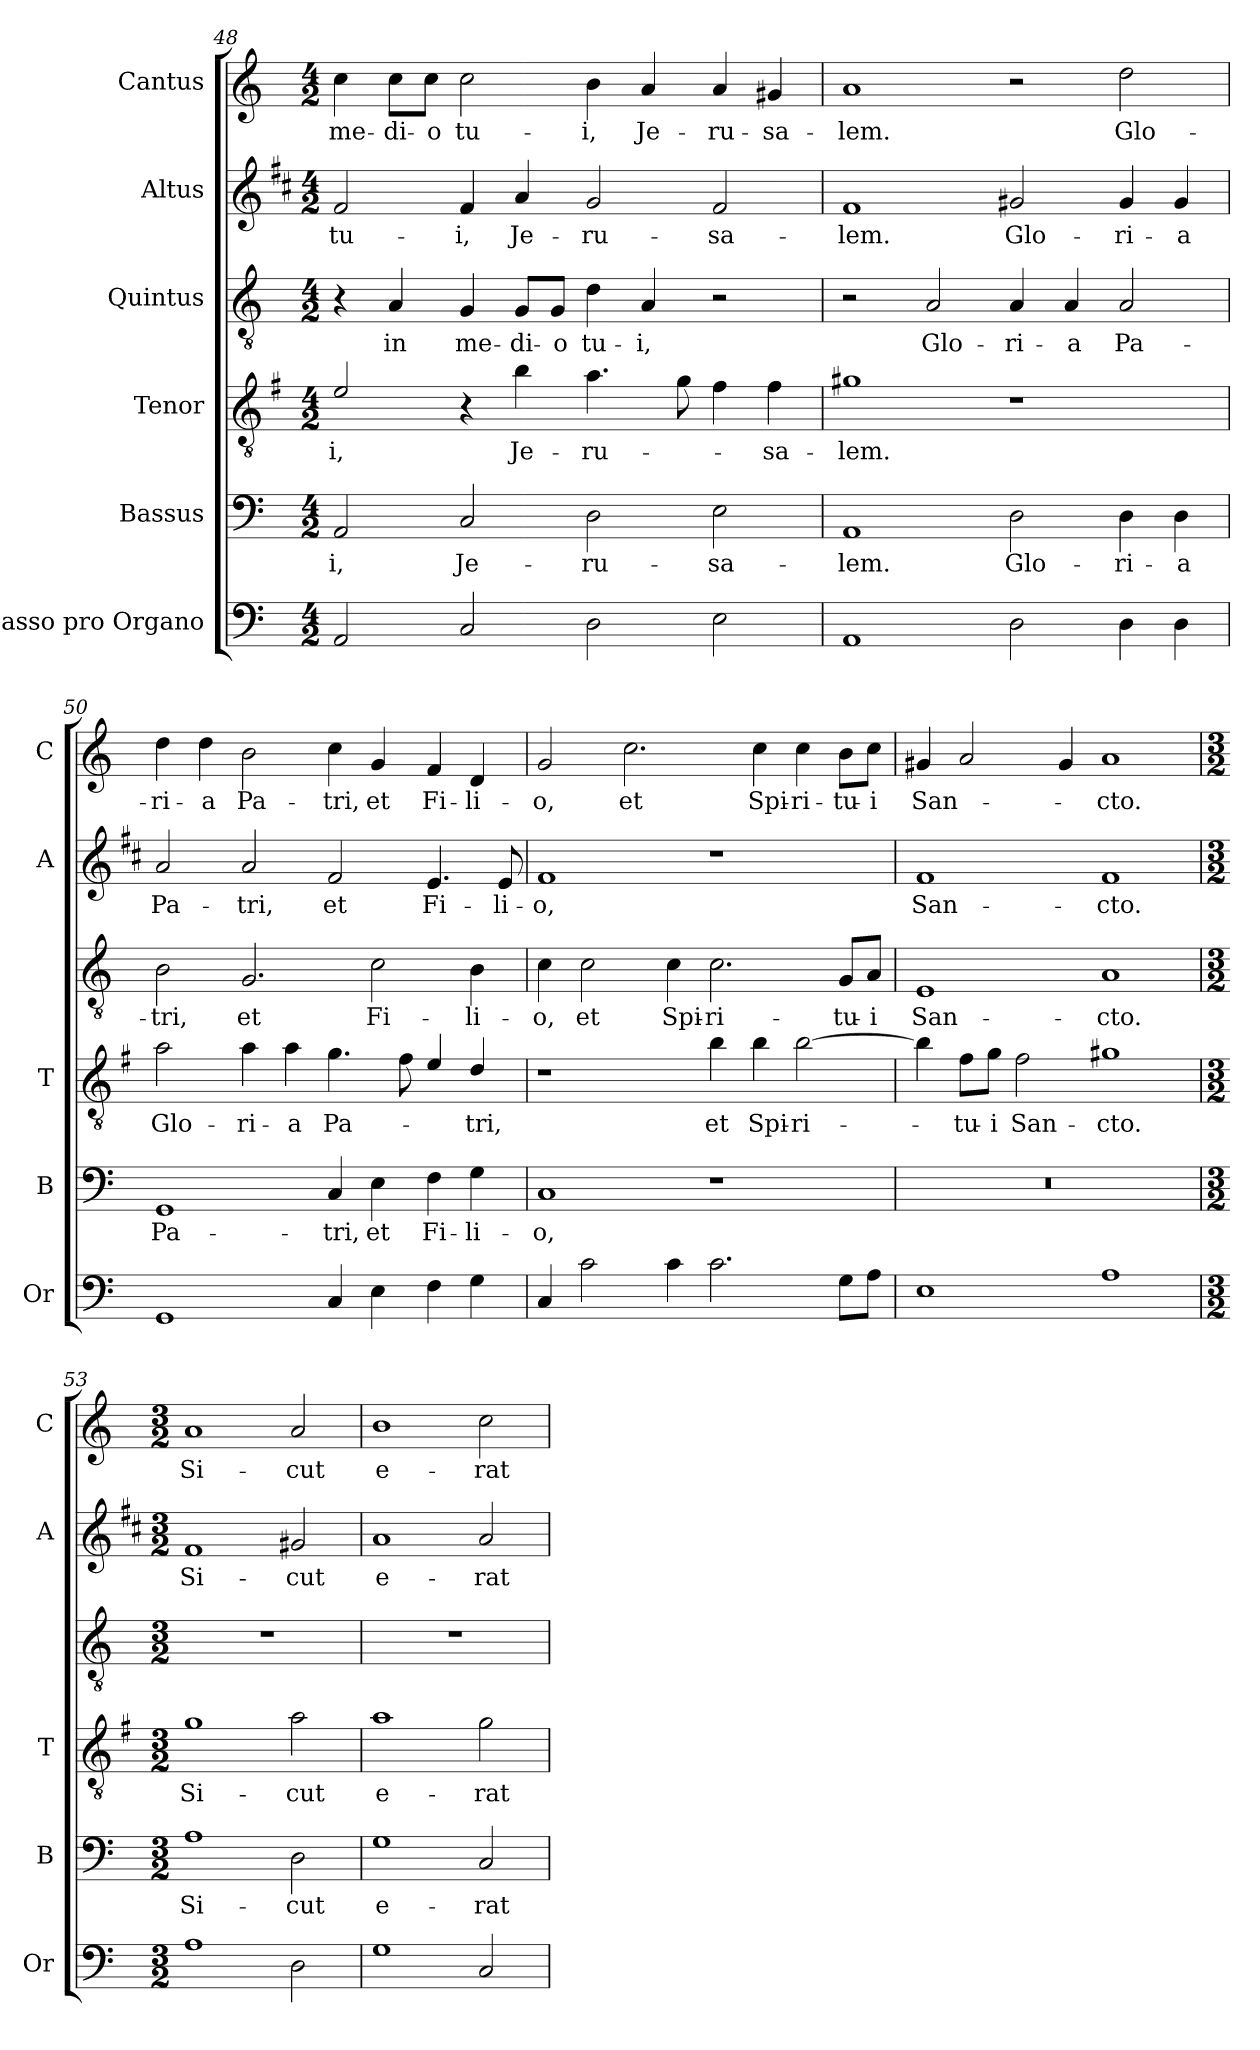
**kern	**kern	**text	**kern	**text	**kern	**text	**kern	**text	**kern	**text
*part6	*part5	*part5	*part4	*part4	*part3	*part3	*part2	*part2	*part1	*part1
*staff6	*staff5	*staff5	*staff4	*staff4	*staff3	*staff3	*staff2	*staff2	*staff1	*staff1
*I"Basso pro Organo	*I"Bassus	*	*I"Tenor	*	*I"Quintus	*	*I"Altus	*	*I"Cantus	*
*I'Or	*I'B	*	*I'T	*	*	*	*I'A	*	*I'C	*
*clefF4	*clefF4	*	*clefGv2	*	*clefGv2	*	*clefG2	*	*clefG2	*
*	*	*	*ITrd4c7	*	*	*	*ITrd1c2	*	*	*
*k[]	*k[]	*	*k[]	*	*k[]	*	*k[]	*	*k[]	*
*C:	*C:	*	*C:	*	*C:	*	*C:	*	*C:	*
*M4/2	*M4/2	*	*M4/2	*	*M4/2	*	*M4/2	*	*M4/2	*
=48	=48	=48	=48	=48	=48	=48	=48	=48	=48	=48
!	!	!LO:LY:b	!	!LO:LY:b	!	!	!	!LO:LY:b	!	!LO:LY:b
2AA/	2AA/	-i,	2A/	-i,	4r	.	2e/	tu-	4cc\	me-
!	!	!	!	!	!	!LO:LY:b	!	!	!	!LO:LY:b
.	.	.	.	.	4A/	in	.	.	8cc\L	-di-
!	!	!	!	!	!	!	!	!	!	!LO:LY:b
.	.	.	.	.	.	.	.	.	8cc\J	-o
!	!	!LO:LY:b	!	!	!	!LO:LY:b	!	!LO:LY:b	!	!LO:LY:b
2C/	2C/	Je-	4r	.	4G/	me-	4e/	-i,	2cc\	tu-
!	!	!	!	!LO:LY:b	!	!LO:LY:b	!	!LO:LY:b	!	!
.	.	.	4e\	Je-	8G/L	-di-	4g/	Je-	.	.
!	!	!	!	!	!	!LO:LY:b	!	!	!	!
.	.	.	.	.	8G/J	-o	.	.	.	.
!	!	!LO:LY:b	!	!LO:LY:b	!	!LO:LY:b	!	!LO:LY:b	!	!LO:LY:b
2D\	2D\	-ru-	4.d\	-ru-	4d\	tu-	2f/	-ru-	4b\	-i,
!	!	!	!	!	!	!LO:LY:b	!	!	!	!LO:LY:b
.	.	.	.	.	4A/	-i,	.	.	4a/	Je-
.	.	.	8c\	.	.	.	.	.	.	.
!	!	!LO:LY:b	!	!	!	!	!	!LO:LY:b	!	!LO:LY:b
2E\	2E\	-sa-	4B\	.	2r	.	2e/	-sa-	4a/	-ru-
!	!	!	!	!LO:LY:b	!	!	!	!	!	!LO:LY:b
.	.	.	4B\	-sa-	.	.	.	.	4g#X/	-sa-
!!LO:LB:g=z
=49	=49	=49	=49	=49	=49	=49	=49	=49	=49	=49
!	!	!LO:LY:b	!	!LO:LY:b	!	!	!	!LO:LY:b	!	!LO:LY:b
1AA	1AA	-lem.	1c#X	-lem.	2r	.	1e	-lem.	1a	-lem.
!	!	!	!	!	!	!LO:LY:b	!	!	!	!
.	.	.	.	.	2A/	Glo-	.	.	.	.
!	!	!LO:LY:b	!	!	!	!LO:LY:b	!	!LO:LY:b	!	!
2D\	2D\	Glo-	1r	.	4A/	-ri-	2f#X/	Glo-	2r	.
!	!	!	!	!	!	!LO:LY:b	!	!	!	!
.	.	.	.	.	4A/	-a	.	.	.	.
!	!	!LO:LY:b	!	!	!	!LO:LY:b	!	!LO:LY:b	!	!LO:LY:b
4D\	4D\	-ri-	.	.	2A/	Pa-	4f#/	-ri-	2dd\	Glo-
!	!	!LO:LY:b	!	!	!	!	!	!LO:LY:b	!	!
4D\	4D\	-a	.	.	.	.	4f#/	-a	.	.
=50	=50	=50	=50	=50	=50	=50	=50	=50	=50	=50
!	!	!LO:LY:b	!	!LO:LY:b	!	!LO:LY:b	!	!LO:LY:b	!	!LO:LY:b
1GG	1GG	Pa-	2d\	Glo-	2B\	-tri,	2g/	Pa-	4dd\	-ri-
!	!	!	!	!	!	!	!	!	!	!LO:LY:b
.	.	.	.	.	.	.	.	.	4dd\	-a
!	!	!	!	!LO:LY:b	!	!LO:LY:b	!	!LO:LY:b	!	!LO:LY:b
.	.	.	4d\	-ri-	2.G/	et	2g/	-tri,	2b\	Pa-
!	!	!	!	!LO:LY:b	!	!	!	!	!	!
.	.	.	4d\	-a	.	.	.	.	.	.
!	!	!LO:LY:b	!	!LO:LY:b	!	!	!	!LO:LY:b	!	!LO:LY:b
4C/	4C/	-tri,	4.c\	Pa-	.	.	2e/	et	4cc\	-tri,
!	!	!LO:LY:b	!	!	!	!LO:LY:b	!	!	!	!LO:LY:b
4E\	4E\	et	.	.	2c\	Fi-	.	.	4g/	et
.	.	.	8B\	.	.	.	.	.	.	.
!	!	!LO:LY:b	!	!	!	!	!	!LO:LY:b	!	!LO:LY:b
4F\	4F\	Fi-	4A/	.	.	.	4.d/	Fi-	4f/	Fi-
!	!	!LO:LY:b	!	!LO:LY:b	!	!LO:LY:b	!	!	!	!LO:LY:b
4G\	4G\	-li-	4G/	-tri,	4B\	-li-	.	.	4d/	-li-
!	!	!	!	!	!	!	!	!LO:LY:b	!	!
.	.	.	.	.	.	.	8d/	-li-	.	.
=51	=51	=51	=51	=51	=51	=51	=51	=51	=51	=51
!	!	!LO:LY:b	!	!	!	!LO:LY:b	!	!LO:LY:b	!	!LO:LY:b
4C/	1C	-o,	1r	.	4c\	-o,	1e	-o,	2g/	-o,
!	!	!	!	!	!	!LO:LY:b	!	!	!	!
2c\	.	.	.	.	2c\	et	.	.	.	.
!	!	!	!	!	!	!	!	!	!	!LO:LY:b
.	.	.	.	.	.	.	.	.	2.cc\	et
!	!	!	!	!	!	!LO:LY:b	!	!	!	!
4c\	.	.	.	.	4c\	Spi-	.	.	.	.
!	!	!	!	!LO:LY:b	!	!LO:LY:b	!	!	!	!
2.c\	1r	.	4e\	et	2.c\	-ri-	1r	.	.	.
!	!	!	!	!LO:LY:b	!	!	!	!	!	!LO:LY:b
.	.	.	4e\	Spi-	.	.	.	.	4cc\	Spi-
!	!	!	!	!LO:LY:b	!	!	!	!	!	!LO:LY:b
.	.	.	[2e\	-ri-	.	.	.	.	4cc\	-ri-
!	!	!	!	!	!	!LO:LY:b	!	!	!	!LO:LY:b
8G\L	.	.	.	.	8G/L	-tu-	.	.	8b\L	-tu-
!	!	!	!	!	!	!LO:LY:b	!	!	!	!LO:LY:b
8A\J	.	.	.	.	8A/J	-i	.	.	8cc\J	-i
=52	=52	=52	=52	=52	=52	=52	=52	=52	=52	=52
!	!	!	!	!	!	!LO:LY:b	!	!LO:LY:b	!	!LO:LY:b
1E	0r	.	4e\]	.	1E	San-	1e	San-	4g#X/	San-
!	!	!	!	!LO:LY:b	!	!	!	!	!	!
.	.	.	8B\L	-tu-	.	.	.	.	2a/	.
!	!	!	!	!LO:LY:b	!	!	!	!	!	!
.	.	.	8c\J	-i	.	.	.	.	.	.
!	!	!	!	!LO:LY:b	!	!	!	!	!	!
.	.	.	2B\	San-	.	.	.	.	.	.
.	.	.	.	.	.	.	.	.	4g#/	.
!	!	!	!	!LO:LY:b	!	!LO:LY:b	!	!LO:LY:b	!	!LO:LY:b
1A	.	.	1c#X	-cto.	1A	-cto.	1e	-cto.	1a	-cto.
!!LO:PB:g=z
=53	=53	=53	=53	=53	=53	=53	=53	=53	=53	=53
*M3/2	*M3/2	*	*M3/2	*	*M3/2	*	*M3/2	*	*M3/2	*
!	!	!LO:LY:b	!	!LO:LY:b	!	!	!	!LO:LY:b	!	!LO:LY:b
1A	1A	Si-	1c	Si-	1.r	.	1e	Si-	1a	Si-
!	!	!LO:LY:b	!	!LO:LY:b	!	!	!	!LO:LY:b	!	!LO:LY:b
2D\	2D\	-cut	2d\	-cut	.	.	2f#X/	-cut	2a/	-cut
=54	=54	=54	=54	=54	=54	=54	=54	=54	=54	=54
!	!	!LO:LY:b	!	!LO:LY:b	!	!	!	!LO:LY:b	!	!LO:LY:b
1G	1G	e-	1d	e-	1.r	.	1g	e-	1b	e-
!	!	!LO:LY:b	!	!LO:LY:b	!	!	!	!LO:LY:b	!	!LO:LY:b
2C/	2C/	-rat	2c\	-rat	.	.	2g/	-rat	2cc\	-rat
=	=	=	=	=	=	=	=	=	=	=
*-	*-	*-	*-	*-	*-	*-	*-	*-	*-	*-
